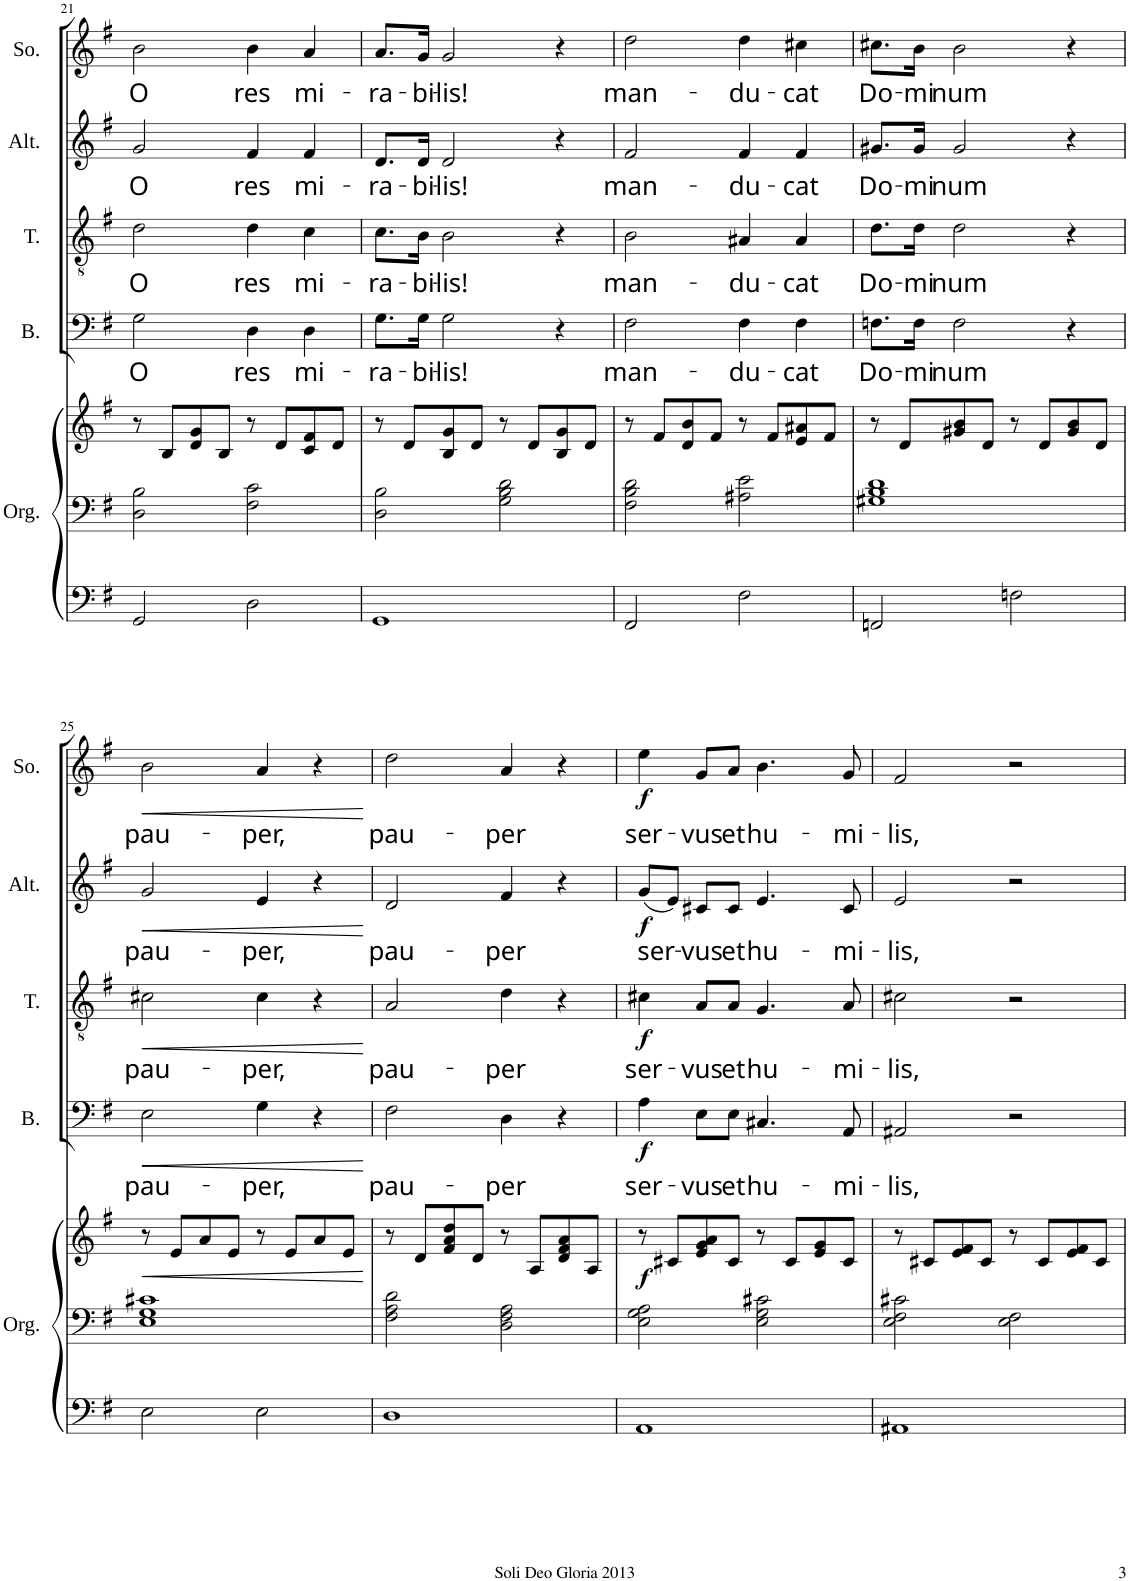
**kern	**kern	**kern	**dynam	**kern	**text	**dynam	**kern	**text	**dynam	**kern	**text	**dynam	**kern	**text	**dynam
*part5	*part5	*part5	*part5	*part4	*part4	*part4	*part3	*part3	*part3	*part2	*part2	*part2	*part1	*part1	*part1
*staff7	*staff6	*staff5	*staff5/6/7	*staff4	*staff4	*staff4	*staff3	*staff3	*staff3	*staff2	*staff2	*staff2	*staff1	*staff1	*staff1
*I"Orgue	*	*	*	*I"Basse	*	*	*I"Ténor	*	*	*I"Alto	*	*	*I"Soprano	*	*
*I'Org.	*	*	*	*I'B.	*	*	*I'T.	*	*	*I'Alt.	*	*	*I'So.	*	*
!!LO:PB:g=z
*clefF4	*clefF4	*clefG2	*	*clefF4	*	*	*clefGv2	*	*	*clefG2	*	*	*clefG2	*	*
*k[f#]	*k[f#]	*k[f#]	*	*k[f#]	*	*	*k[f#]	*	*	*k[f#]	*	*	*k[f#]	*	*
*M4/4	*M4/4	*M4/4	*	*M4/4	*	*	*M4/4	*	*	*M4/4	*	*	*M4/4	*	*
=21	=21	=21	=21	=21	=21	=21	=21	=21	=21	=21	=21	=21	=21	=21	=21
!	!	!	!	!	!LO:LY:b	!	!	!LO:LY:b	!	!	!LO:LY:b	!	!	!LO:LY:b	!
2GG/	2D\ 2B\	8r	.	2G\	O	.	2d\	O	.	2g/	O	.	2b\	O	.
.	.	8B/L	.	.	.	.	.	.	.	.	.	.	.	.	.
.	.	8d/ 8g/	.	.	.	.	.	.	.	.	.	.	.	.	.
.	.	8B/J	.	.	.	.	.	.	.	.	.	.	.	.	.
!	!	!	!	!	!LO:LY:b	!	!	!LO:LY:b	!	!	!LO:LY:b	!	!	!LO:LY:b	!
2D\	2F#\ 2c\	8r	.	4D\	res	.	4d\	res	.	4f#/	res	.	4b\	res	.
.	.	8d/L	.	.	.	.	.	.	.	.	.	.	.	.	.
!	!	!	!	!	!LO:LY:b	!	!	!LO:LY:b	!	!	!LO:LY:b	!	!	!LO:LY:b	!
.	.	8c/ 8f#/	.	4D\	mi-	.	4c\	mi-	.	4f#/	mi-	.	4a/	mi-	.
.	.	8d/J	.	.	.	.	.	.	.	.	.	.	.	.	.
=22	=22	=22	=22	=22	=22	=22	=22	=22	=22	=22	=22	=22	=22	=22	=22
!	!	!	!	!	!LO:LY:b	!	!	!LO:LY:b	!	!	!LO:LY:b	!	!	!LO:LY:b	!
1GG	2D\ 2B\	8r	.	8.G\L	-ra-	.	8.c\L	-ra-	.	8.d/L	-ra-	.	8.a/L	-ra-	.
.	.	8d/L	.	.	.	.	.	.	.	.	.	.	.	.	.
!	!	!	!	!	!LO:LY:b	!	!	!LO:LY:b	!	!	!LO:LY:b	!	!	!LO:LY:b	!
.	.	.	.	16G\Jk	-bi-	.	16B\Jk	-bi-	.	16d/Jk	-bi-	.	16g/Jk	-bi-	.
!	!	!	!	!	!LO:LY:b	!	!	!LO:LY:b	!	!	!LO:LY:b	!	!	!LO:LY:b	!
.	.	8B/ 8g/	.	2G\	-lis!	.	2B\	-lis!	.	2d/	-lis!	.	2g/	-lis!	.
.	.	8d/J	.	.	.	.	.	.	.	.	.	.	.	.	.
.	2G\ 2B\ 2d\	8r	.	.	.	.	.	.	.	.	.	.	.	.	.
.	.	8d/L	.	.	.	.	.	.	.	.	.	.	.	.	.
.	.	8B/ 8g/	.	4r	.	.	4r	.	.	4r	.	.	4r	.	.
.	.	8d/J	.	.	.	.	.	.	.	.	.	.	.	.	.
=23	=23	=23	=23	=23	=23	=23	=23	=23	=23	=23	=23	=23	=23	=23	=23
!	!	!	!	!	!LO:LY:b	!	!	!LO:LY:b	!	!	!LO:LY:b	!	!	!LO:LY:b	!
2FF#/	2F#\ 2B\ 2d\	8r	.	2F#\	man-	.	2B\	man-	.	2f#/	man-	.	2dd\	man-	.
.	.	8f#/L	.	.	.	.	.	.	.	.	.	.	.	.	.
.	.	8d/ 8b/	.	.	.	.	.	.	.	.	.	.	.	.	.
.	.	8f#/J	.	.	.	.	.	.	.	.	.	.	.	.	.
!	!	!	!	!	!LO:LY:b	!	!	!LO:LY:b	!	!	!LO:LY:b	!	!	!LO:LY:b	!
2F#\	2A#X\ 2e\	8r	.	4F#\	-du-	.	4A#X/	-du-	.	4f#/	-du-	.	4dd\	-du-	.
.	.	8f#/L	.	.	.	.	.	.	.	.	.	.	.	.	.
!	!	!	!	!	!LO:LY:b	!	!	!LO:LY:b	!	!	!LO:LY:b	!	!	!LO:LY:b	!
.	.	8e/ 8a#X/	.	4F#\	-cat	.	4A#/	-cat	.	4f#/	-cat	.	4cc#X\	-cat	.
.	.	8f#/J	.	.	.	.	.	.	.	.	.	.	.	.	.
=24	=24	=24	=24	=24	=24	=24	=24	=24	=24	=24	=24	=24	=24	=24	=24
!	!	!	!	!	!LO:LY:b	!	!	!LO:LY:b	!	!	!LO:LY:b	!	!	!LO:LY:b	!
2FFn/	1G#X 1B 1d	8r	.	8.Fn\L	Do-	.	8.d\L	Do-	.	8.g#X/L	Do-	.	8.cc#X\L	Do-	.
.	.	8d/L	.	.	.	.	.	.	.	.	.	.	.	.	.
!	!	!	!	!	!LO:LY:b	!	!	!LO:LY:b	!	!	!LO:LY:b	!	!	!LO:LY:b	!
.	.	.	.	16F\Jk	-mi-	.	16d\Jk	-mi-	.	16g#/Jk	-mi-	.	16b\Jk	-mi-	.
!	!	!	!	!	!LO:LY:b	!	!	!LO:LY:b	!	!	!LO:LY:b	!	!	!LO:LY:b	!
.	.	8g#X/ 8b/	.	2F\	-num	.	2d\	-num	.	2g#/	-num	.	2b\	-num	.
.	.	8d/J	.	.	.	.	.	.	.	.	.	.	.	.	.
2Fn\	.	8r	.	.	.	.	.	.	.	.	.	.	.	.	.
.	.	8d/L	.	.	.	.	.	.	.	.	.	.	.	.	.
.	.	8g#/ 8b/	.	4r	.	.	4r	.	.	4r	.	.	4r	.	.
.	.	8d/J	.	.	.	.	.	.	.	.	.	.	.	.	.
!!LO:LB:g=z
=25	=25	=25	=25	=25	=25	=25	=25	=25	=25	=25	=25	=25	=25	=25	=25
!	!	!	!LO:HP:b	!	!LO:LY:b	!LO:HP:b	!	!LO:LY:b	!LO:HP:b	!	!LO:LY:b	!LO:HP:b	!	!LO:LY:b	!LO:HP:b
2E\	1E 1G 1c#X	8r	<	2E\	pau-	<	2c#X\	pau-	<	2g/	pau-	<	2b\	pau-	<
.	.	8e/L	.	.	.	.	.	.	.	.	.	.	.	.	.
.	.	8a/	.	.	.	.	.	.	.	.	.	.	.	.	.
.	.	8e/J	.	.	.	.	.	.	.	.	.	.	.	.	.
!	!	!	!	!	!LO:LY:b	!	!	!LO:LY:b	!	!	!LO:LY:b	!	!	!LO:LY:b	!
2E\	.	8r	.	4G\	-per,	.	4c#\	-per,	.	4e/	-per,	.	4a/	-per,	.
.	.	8e/L	.	.	.	.	.	.	.	.	.	.	.	.	.
.	.	8a/	.	4r	.	.	4r	.	.	4r	.	.	4r	.	.
.	.	8e/J	.	.	.	.	.	.	.	.	.	.	.	.	.
.	.	.	[	.	.	[	.	.	[	.	.	[	.	.	[
=26	=26	=26	=26	=26	=26	=26	=26	=26	=26	=26	=26	=26	=26	=26	=26
!	!	!	!	!	!LO:LY:b	!	!	!LO:LY:b	!	!	!LO:LY:b	!	!	!LO:LY:b	!
1D	2F#\ 2A\ 2d\	8r	.	2F#\	pau-	.	2A/	pau-	.	2d/	pau-	.	2dd\	pau-	.
.	.	8d/L	.	.	.	.	.	.	.	.	.	.	.	.	.
.	.	8f#/ 8a/ 8dd/	.	.	.	.	.	.	.	.	.	.	.	.	.
.	.	8d/J	.	.	.	.	.	.	.	.	.	.	.	.	.
!	!	!	!	!	!LO:LY:b	!	!	!LO:LY:b	!	!	!LO:LY:b	!	!	!LO:LY:b	!
.	2D\ 2F#\ 2A\	8r	.	4D\	-per	.	4d\	-per	.	4f#/	-per	.	4a/	-per	.
.	.	8A/L	.	.	.	.	.	.	.	.	.	.	.	.	.
.	.	8d/ 8f#/ 8a/	.	4r	.	.	4r	.	.	4r	.	.	4r	.	.
.	.	8A/J	.	.	.	.	.	.	.	.	.	.	.	.	.
=27	=27	=27	=27	=27	=27	=27	=27	=27	=27	=27	=27	=27	=27	=27	=27
!	!	!	!LO:DY:b	!	!LO:LY:b	!LO:DY:b	!	!LO:LY:b	!LO:DY:b	!	!LO:LY:b	!LO:DY:b	!	!LO:LY:b	!LO:DY:b
1AA	2E\ 2G\ 2A\	8r	f	4A\	ser-	f	4c#X\	ser-	f	(8g/L	ser-	f	4ee\	ser-	f
.	.	8c#X/L	.	.	.	.	.	.	.	8e/J)	.	.	.	.	.
!	!	!	!	!	!LO:LY:b	!	!	!LO:LY:b	!	!	!LO:LY:b	!	!	!LO:LY:b	!
.	.	8e/ 8g/ 8a/	.	8E\L	-vus	.	8A/L	-vus	.	8c#X/L	-vus	.	8g/L	-vus	.
!	!	!	!	!	!LO:LY:b	!	!	!LO:LY:b	!	!	!LO:LY:b	!	!	!LO:LY:b	!
.	.	8c#/J	.	8E\J	et	.	8A/J	et	.	8c#/J	et	.	8a/J	et	.
!	!	!	!	!	!LO:LY:b	!	!	!LO:LY:b	!	!	!LO:LY:b	!	!	!LO:LY:b	!
.	2E\ 2G\ 2c#X\	8r	.	4.C#X/	hu-	.	4.G/	hu-	.	4.e/	hu-	.	4.b\	hu-	.
.	.	8c#/L	.	.	.	.	.	.	.	.	.	.	.	.	.
.	.	8e/ 8g/	.	.	.	.	.	.	.	.	.	.	.	.	.
!	!	!	!	!	!LO:LY:b	!	!	!LO:LY:b	!	!	!LO:LY:b	!	!	!LO:LY:b	!
.	.	8c#/J	.	8AA/	-mi-	.	8A/	-mi-	.	8c#/	-mi-	.	8g/	-mi-	.
=28	=28	=28	=28	=28	=28	=28	=28	=28	=28	=28	=28	=28	=28	=28	=28
!	!	!	!	!	!LO:LY:b	!	!	!LO:LY:b	!	!	!LO:LY:b	!	!	!LO:LY:b	!
1AA#X	2E\ 2F#\ 2c#X\	8r	.	2AA#X/	-lis,	.	2c#X\	-lis,	.	2e/	-lis,	.	2f#/	-lis,	.
.	.	8c#X/L	.	.	.	.	.	.	.	.	.	.	.	.	.
.	.	8e/ 8f#/	.	.	.	.	.	.	.	.	.	.	.	.	.
.	.	8c#/J	.	.	.	.	.	.	.	.	.	.	.	.	.
.	2E\ 2F#\	8r	.	2r	.	.	2r	.	.	2r	.	.	2r	.	.
.	.	8c#/L	.	.	.	.	.	.	.	.	.	.	.	.	.
.	.	8e/ 8f#/	.	.	.	.	.	.	.	.	.	.	.	.	.
.	.	8c#/J	.	.	.	.	.	.	.	.	.	.	.	.	.
=	=	=	=	=	=	=	=	=	=	=	=	=	=	=	=
*-	*-	*-	*-	*-	*-	*-	*-	*-	*-	*-	*-	*-	*-	*-	*-
